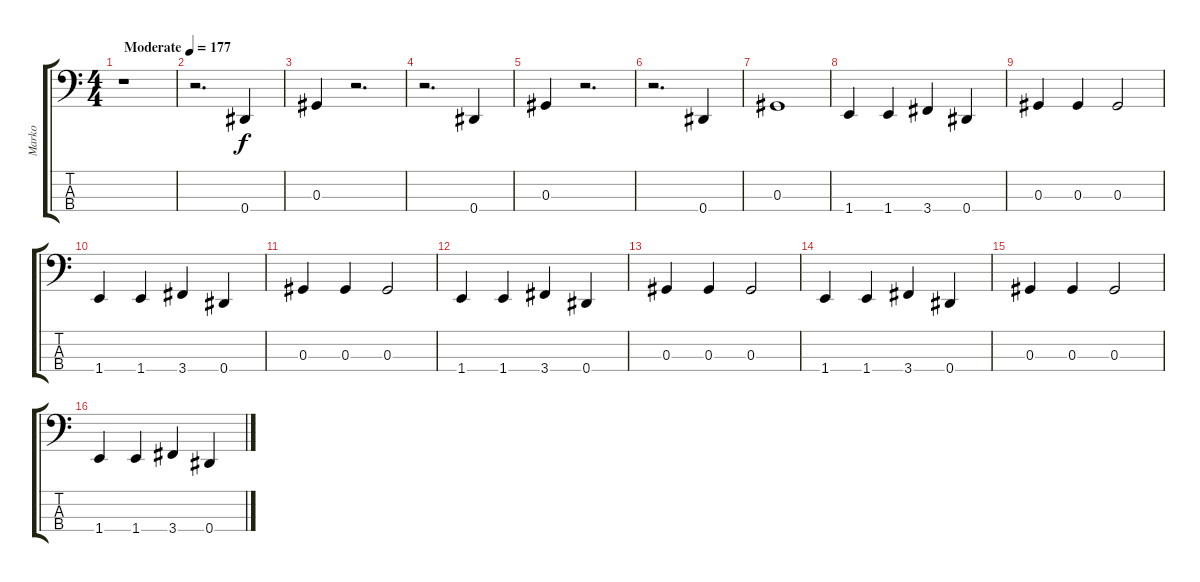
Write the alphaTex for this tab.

\track ("Marko" "Marko") {instrument electricbasspick}
\staff {score tabs}
\tuning (Gb2 Db2 Ab1 Eb1) {hide}
\ts (4 4)
\tempo (177 "Moderate")
\clef f4
\ks c
r.1{dy f instrument electricbasspick} |
r.2{d} 0.4.4 |
0.3.4 r.2{d} |
r.2{d} 0.4.4 |
0.3.4 r.2{d} |
r.2{d} 0.4.4 |
0.3.1 |
1.4.4 1.4.4 3.4.4 0.4.4 |
0.3.4 0.3.4 0.3.2 |
1.4.4 1.4.4 3.4.4 0.4.4 |
0.3.4 0.3.4 0.3.2 |
1.4.4 1.4.4 3.4.4 0.4.4 |
0.3.4 0.3.4 0.3.2 |
1.4.4 1.4.4 3.4.4 0.4.4 |
0.3.4 0.3.4 0.3.2 |
1.4.4 1.4.4 3.4.4 0.4.4
